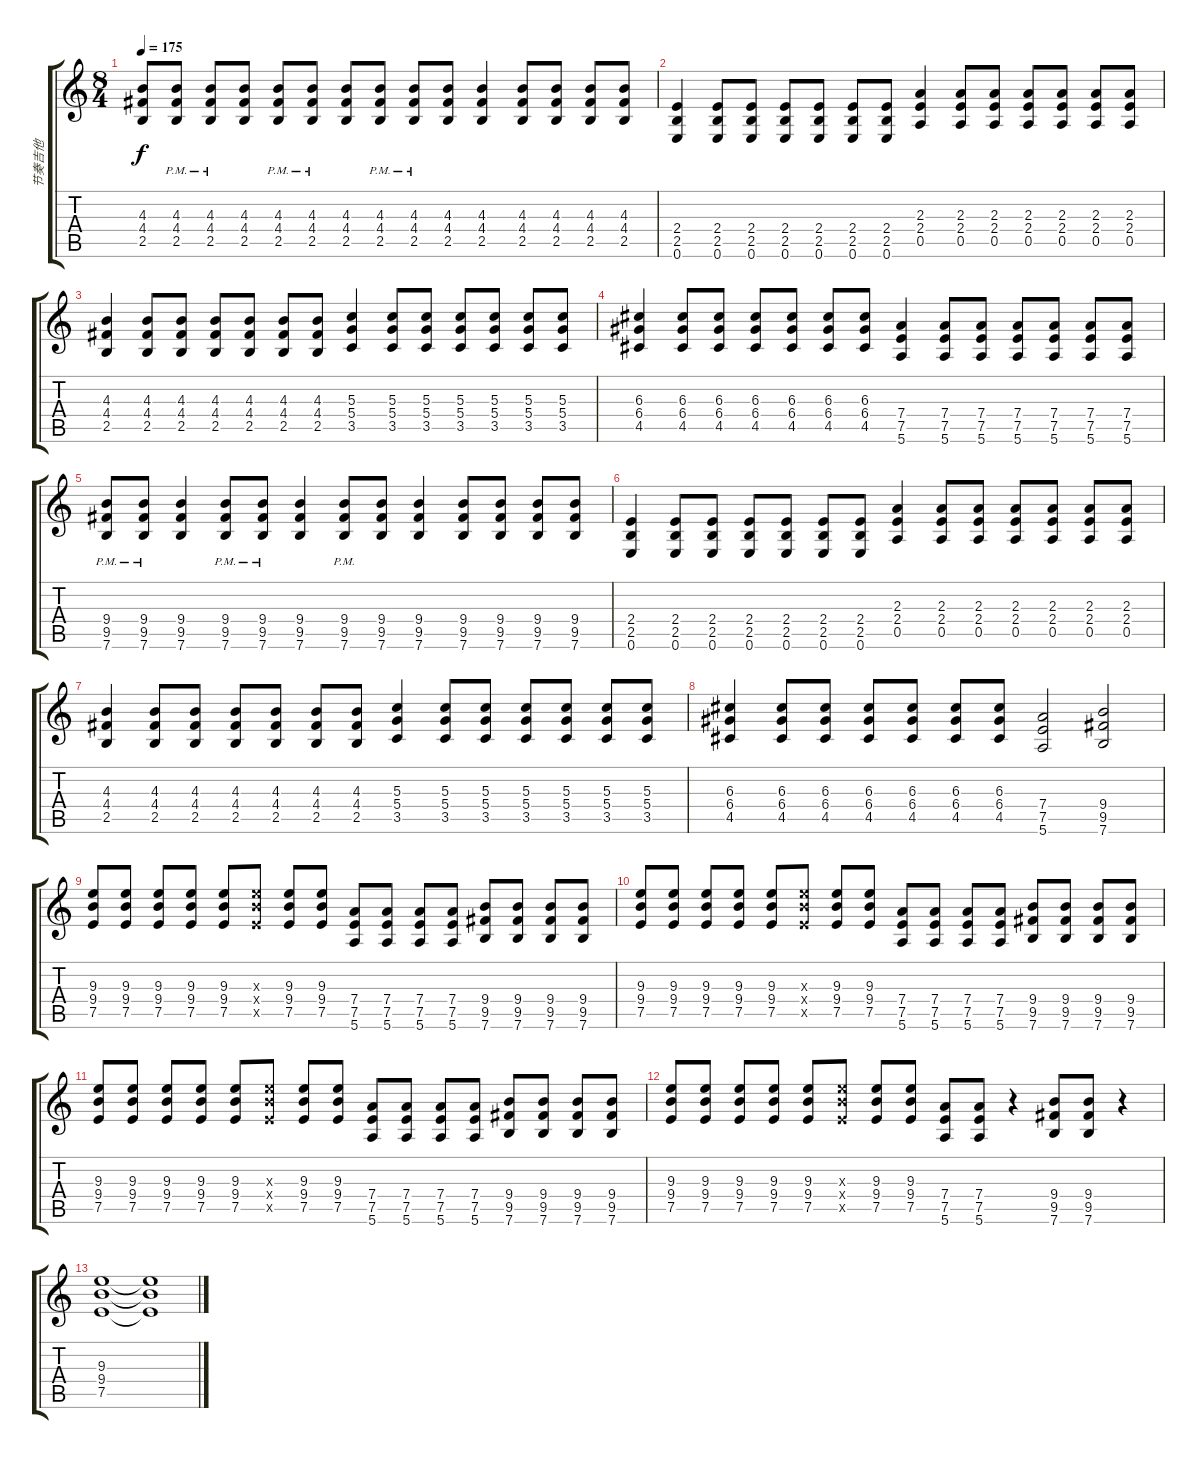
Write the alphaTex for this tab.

\track ("节奏吉他" "节奏吉他") {instrument distortionguitar}
\staff {score tabs}
\tuning (E4 B3 G3 D3 A2 E2) {hide}
\ts (8 4)
\tempo 175
\clef g2
\ks c
(4.3 4.4 2.5).8{dy f} (4.3{pm} 4.4{pm} 2.5{pm}).8 (4.3{pm} 4.4{pm} 2.5{pm}).8 (4.3 4.4 2.5).8 (4.3{pm} 4.4{pm} 2.5{pm}).8 (4.3{pm} 4.4{pm} 2.5{pm}).8 (4.3 4.4 2.5).8 (4.3{pm} 4.4{pm} 2.5{pm}).8 (4.3{pm} 4.4{pm} 2.5{pm}).8 (4.3 4.4 2.5).8 (4.3 4.4 2.5).4 (4.3 4.4 2.5).8 (4.3 4.4 2.5).8 (4.3 4.4 2.5).8 (4.3 4.4 2.5).8 |
(2.4 2.5 0.6).4 (2.4 2.5 0.6).8 (2.4 2.5 0.6).8 (2.4 2.5 0.6).8 (2.4 2.5 0.6).8 (2.4 2.5 0.6).8 (2.4 2.5 0.6).8 (2.3 2.4 0.5).4 (2.3 2.4 0.5).8 (2.3 2.4 0.5).8 (2.3 2.4 0.5).8 (2.3 2.4 0.5).8 (2.3 2.4 0.5).8 (2.3 2.4 0.5).8 |
(4.3 4.4 2.5).4 (4.3 4.4 2.5).8 (4.3 4.4 2.5).8 (4.3 4.4 2.5).8 (4.3 4.4 2.5).8 (4.3 4.4 2.5).8 (4.3 4.4 2.5).8 (5.3 5.4 3.5).4 (5.3 5.4 3.5).8 (5.3 5.4 3.5).8 (5.3 5.4 3.5).8 (5.3 5.4 3.5).8 (5.3 5.4 3.5).8 (5.3 5.4 3.5).8 |
(6.3 6.4 4.5).4 (6.3 6.4 4.5).8 (6.3 6.4 4.5).8 (6.3 6.4 4.5).8 (6.3 6.4 4.5).8 (6.3 6.4 4.5).8 (6.3 6.4 4.5).8 (7.4 7.5 5.6).4 (7.4 7.5 5.6).8 (7.4 7.5 5.6).8 (7.4 7.5 5.6).8 (7.4 7.5 5.6).8 (7.4 7.5 5.6).8 (7.4 7.5 5.6).8 |
(9.4{pm} 9.5{pm} 7.6{pm}).8 (9.4{pm} 9.5{pm} 7.6{pm}).8 (9.4 9.5 7.6).4 (9.4{pm} 9.5{pm} 7.6{pm}).8 (9.4{pm} 9.5{pm} 7.6{pm}).8 (9.4 9.5 7.6).4 (9.4{pm} 9.5{pm} 7.6{pm}).8 (9.4 9.5 7.6).8 (9.4 9.5 7.6).4 (9.4 9.5 7.6).8 (9.4 9.5 7.6).8 (9.4 9.5 7.6).8 (9.4 9.5 7.6).8 |
(2.4 2.5 0.6).4 (2.4 2.5 0.6).8 (2.4 2.5 0.6).8 (2.4 2.5 0.6).8 (2.4 2.5 0.6).8 (2.4 2.5 0.6).8 (2.4 2.5 0.6).8 (2.3 2.4 0.5).4 (2.3 2.4 0.5).8 (2.3 2.4 0.5).8 (2.3 2.4 0.5).8 (2.3 2.4 0.5).8 (2.3 2.4 0.5).8 (2.3 2.4 0.5).8 |
(4.3 4.4 2.5).4 (4.3 4.4 2.5).8 (4.3 4.4 2.5).8 (4.3 4.4 2.5).8 (4.3 4.4 2.5).8 (4.3 4.4 2.5).8 (4.3 4.4 2.5).8 (5.3 5.4 3.5).4 (5.3 5.4 3.5).8 (5.3 5.4 3.5).8 (5.3 5.4 3.5).8 (5.3 5.4 3.5).8 (5.3 5.4 3.5).8 (5.3 5.4 3.5).8 |
(6.3 6.4 4.5).4 (6.3 6.4 4.5).8 (6.3 6.4 4.5).8 (6.3 6.4 4.5).8 (6.3 6.4 4.5).8 (6.3 6.4 4.5).8 (6.3 6.4 4.5).8 (7.4 7.5 5.6).2 (9.4 9.5 7.6).2 |
(9.3 9.4 7.5).8 (9.3 9.4 7.5).8 (9.3 9.4 7.5).8 (9.3 9.4 7.5).8 (9.3 9.4 7.5).8 (9.3{x} 9.4{x} 7.5{x}).8 (9.3 9.4 7.5).8 (9.3 9.4 7.5).8 (7.4 7.5 5.6).8 (7.4 7.5 5.6).8 (7.4 7.5 5.6).8 (7.4 7.5 5.6).8 (9.4 9.5 7.6).8 (9.4 9.5 7.6).8 (9.4 9.5 7.6).8 (9.4 9.5 7.6).8 |
(9.3 9.4 7.5).8 (9.3 9.4 7.5).8 (9.3 9.4 7.5).8 (9.3 9.4 7.5).8 (9.3 9.4 7.5).8 (9.3{x} 9.4{x} 7.5{x}).8 (9.3 9.4 7.5).8 (9.3 9.4 7.5).8 (7.4 7.5 5.6).8 (7.4 7.5 5.6).8 (7.4 7.5 5.6).8 (7.4 7.5 5.6).8 (9.4 9.5 7.6).8 (9.4 9.5 7.6).8 (9.4 9.5 7.6).8 (9.4 9.5 7.6).8 |
(9.3 9.4 7.5).8 (9.3 9.4 7.5).8 (9.3 9.4 7.5).8 (9.3 9.4 7.5).8 (9.3 9.4 7.5).8 (9.3{x} 9.4{x} 7.5{x}).8 (9.3 9.4 7.5).8 (9.3 9.4 7.5).8 (7.4 7.5 5.6).8 (7.4 7.5 5.6).8 (7.4 7.5 5.6).8 (7.4 7.5 5.6).8 (9.4 9.5 7.6).8 (9.4 9.5 7.6).8 (9.4 9.5 7.6).8 (9.4 9.5 7.6).8 |
(9.3 9.4 7.5).8 (9.3 9.4 7.5).8 (9.3 9.4 7.5).8 (9.3 9.4 7.5).8 (9.3 9.4 7.5).8 (9.3{x} 9.4{x} 7.5{x}).8 (9.3 9.4 7.5).8 (9.3 9.4 7.5).8 (7.4 7.5 5.6).8 (7.4 7.5 5.6).8 r.4 (9.4 9.5 7.6).8 (9.4 9.5 7.6).8 r.4 |
(9.3 9.4 7.5).1 (9.3{t} 9.4{t} 7.5{t}).1
